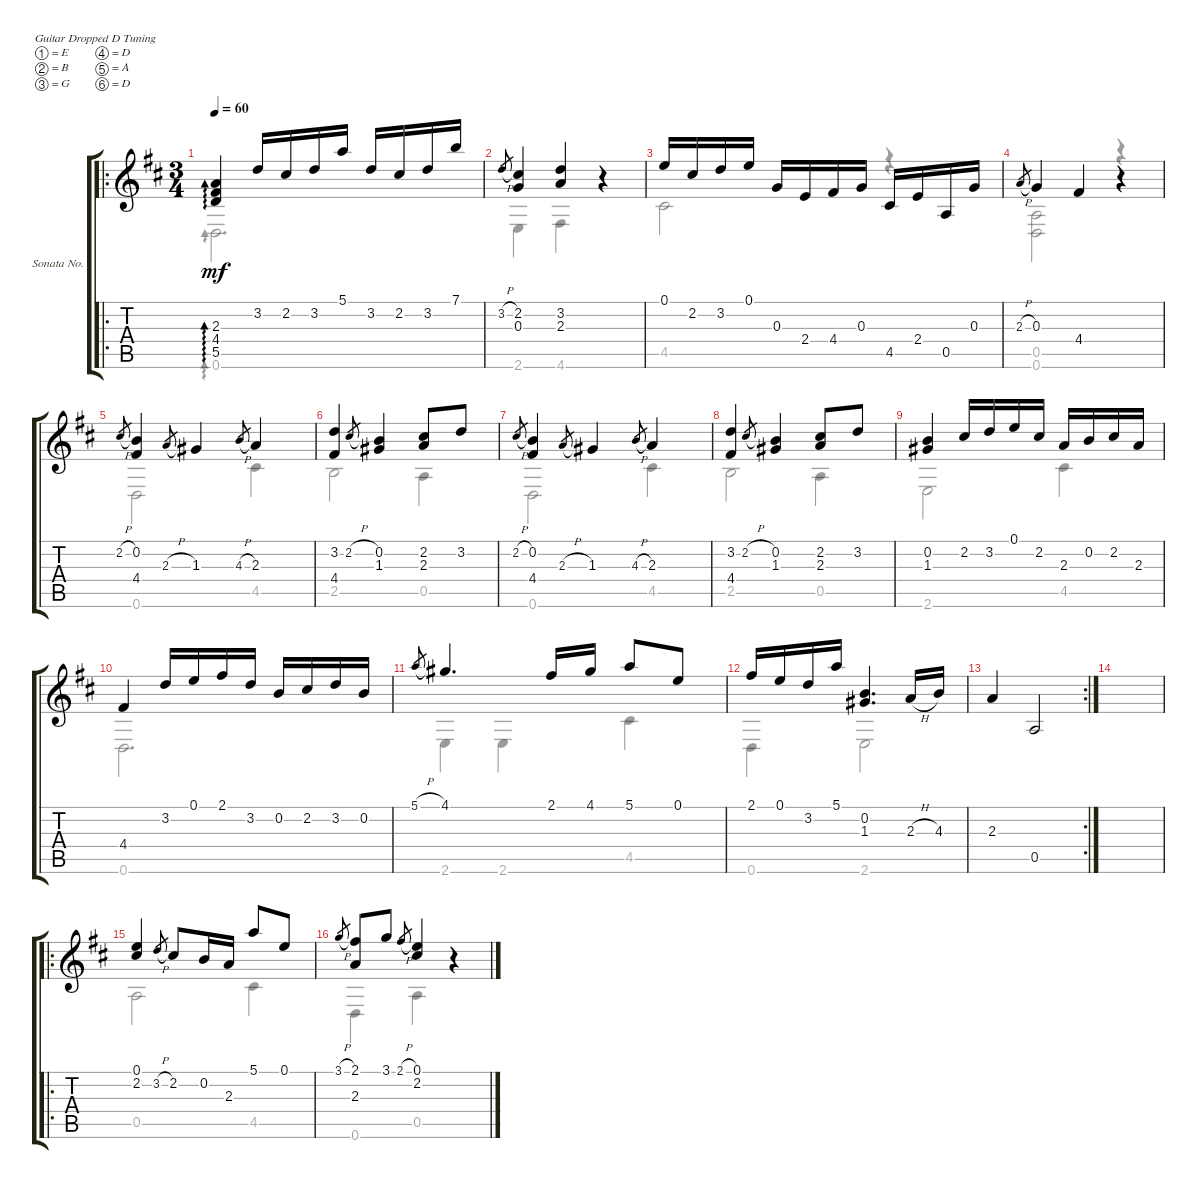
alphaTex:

\bracketExtendMode groupsimilarinstruments
\firstSystemTrackNameOrientation horizontal
\otherSystemsTrackNameOrientation horizontal
\track ("Sonata No. 2 In D (K5) - 5. Saranbade" "Sonata No.") {instrument acousticguitarnylon}
\staff {score tabs}
\tuning (E4 B3 G3 D3 A2 D2)
\voice
\ro
\ts (3 4)
\tempo 60
\clef g2
\ks d
(2.3 4.4 5.5).4{ad 0 dy mf instrument acousticguitarnylon} 3.2.16 2.2.16 3.2.16 5.1.16 3.2.16 2.2.16 3.2.16 7.1.16 |
3.2{h}.8{gr} (2.2 0.3).4 (3.2 2.3).4 r.4 |
0.1.16 2.2.16 3.2.16 0.1.16 0.3.16 2.4.16 4.4.16 0.3.16 4.5.16 2.4.16 0.5.16 0.3.16 |
2.3{h}.8{gr} 0.3.4 4.4.4 r.4 |
2.2{h}.8{gr} (0.2 4.4).4 2.3{h}.8{gr} 1.3.4 4.3{h}.8{gr} 2.3.4 |
(3.2 4.4).4 2.2{h}.8{gr} (0.2 1.3).4 (2.2 2.3).8 3.2.8 |
2.2{h}.8{gr} (0.2 4.4).4 2.3{h}.8{gr} 1.3.4 4.3{h}.8{gr} 2.3.4 |
(3.2 4.4).4 2.2{h}.8{gr} (0.2 1.3).4 (2.2 2.3).8 3.2.8 |
(0.2 1.3).4 2.2.16 3.2.16 0.1.16 2.2.16 2.3.16 0.2.16 2.2.16 2.3.16 |
4.4.4 3.2.16 0.1.16 2.1.16 3.2.16 0.2.16 2.2.16 3.2.16 0.2.16 |
5.1{h}.8{gr} 4.1.4{d} 2.1.16 4.1.16 5.1.8 0.1.8 |
2.1.16 0.1.16 3.2.16 5.1.16 (0.2 1.3).4{d} 2.3{h}.16 4.3.16 |
\rc 2
2.3.4 0.5.2 |
|
\ro
(0.1 2.2).4 3.2{h}.8{gr} 2.2.8 0.2.16 2.3.16 5.1.8 0.1.8 |
3.1{h}.8{gr} (2.1 2.3).8 3.1.8 2.1{h}.8{gr} (0.1 2.2).4 r.4
\voice
\clef g2
\ottava regular
\simile none
\ks d
0.6.2{d ad 0 dy mf} |
2.6.4 4.6.4 r.4 |
4.5.2 r.4 |
(0.5 0.6).2 r.4 |
0.6.2 4.5.4 |
2.5.2 0.5.4 |
0.6.2 4.5.4 |
2.5.2 0.5.4 |
2.6.2 4.5.4 |
0.6.2{d} |
2.6.4 2.6.4 4.5.4 |
0.6.4 2.6.2 |
|
|
0.5.2 4.5.4 |
0.6.4 0.5.4 r.4
